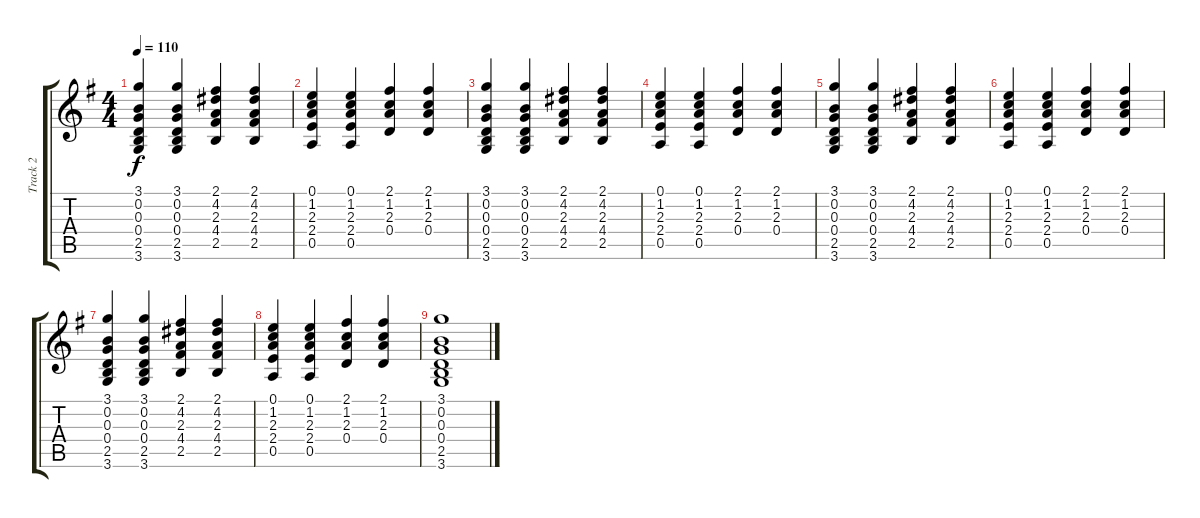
\track ("Track 2" "Track 2") {instrument electricguitarjazz}
\staff {score tabs}
\tuning (E4 B3 G3 D3 A2 E2) {hide}
\ts (4 4)
\tempo 110
\clef g2
\ks g
(3.1 0.2 0.3 0.4 2.5 3.6).4{dy f} (3.1 0.2 0.3 0.4 2.5 3.6).4 (2.1 4.2 2.3 4.4 2.5).4 (2.1 4.2 2.3 4.4 2.5).4 |
(0.1 1.2 2.3 2.4 0.5).4 (0.1 1.2 2.3 2.4 0.5).4 (2.1 1.2 2.3 0.4).4 (2.1 1.2 2.3 0.4).4 |
(3.1 0.2 0.3 0.4 2.5 3.6).4 (3.1 0.2 0.3 0.4 2.5 3.6).4 (2.1 4.2 2.3 4.4 2.5).4 (2.1 4.2 2.3 4.4 2.5).4 |
(0.1 1.2 2.3 2.4 0.5).4 (0.1 1.2 2.3 2.4 0.5).4 (2.1 1.2 2.3 0.4).4 (2.1 1.2 2.3 0.4).4 |
(3.1 0.2 0.3 0.4 2.5 3.6).4 (3.1 0.2 0.3 0.4 2.5 3.6).4 (2.1 4.2 2.3 4.4 2.5).4 (2.1 4.2 2.3 4.4 2.5).4 |
(0.1 1.2 2.3 2.4 0.5).4 (0.1 1.2 2.3 2.4 0.5).4 (2.1 1.2 2.3 0.4).4 (2.1 1.2 2.3 0.4).4 |
(3.1 0.2 0.3 0.4 2.5 3.6).4 (3.1 0.2 0.3 0.4 2.5 3.6).4 (2.1 4.2 2.3 4.4 2.5).4 (2.1 4.2 2.3 4.4 2.5).4 |
(0.1 1.2 2.3 2.4 0.5).4 (0.1 1.2 2.3 2.4 0.5).4 (2.1 1.2 2.3 0.4).4 (2.1 1.2 2.3 0.4).4 |
(3.1 0.2 0.3 0.4 2.5 3.6).1
